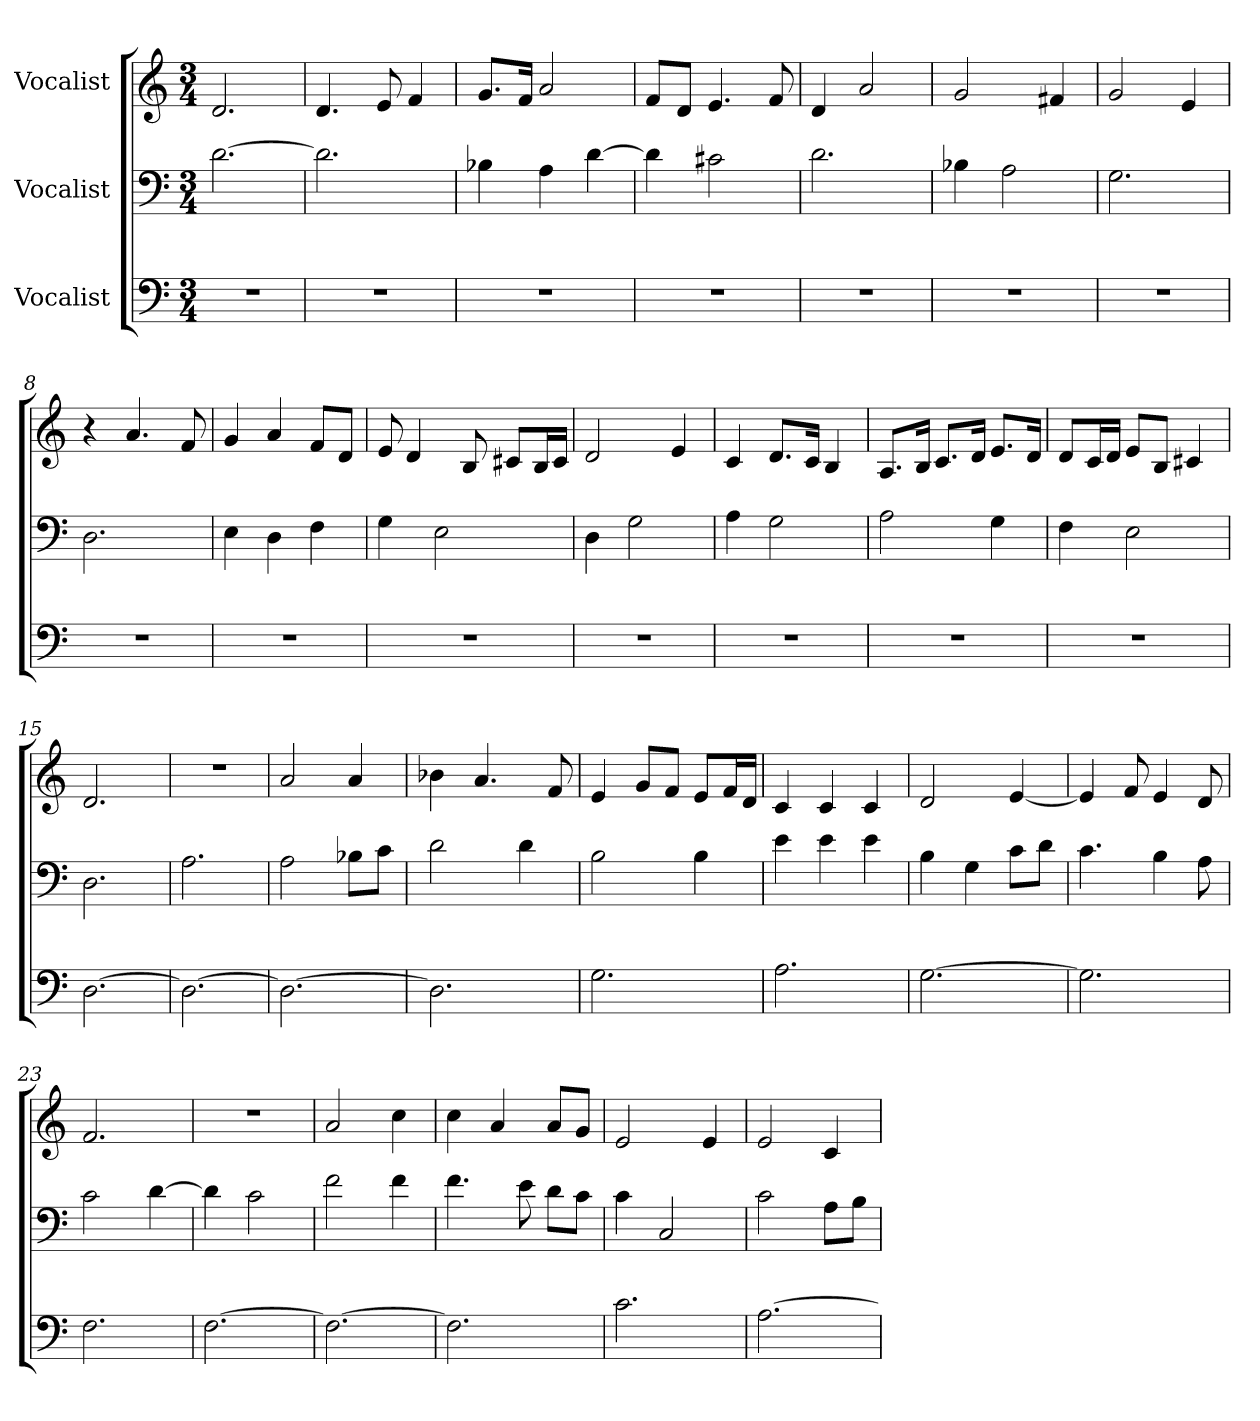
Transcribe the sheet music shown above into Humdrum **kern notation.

**kern	**kern	**kern
*part3	*part2	*part1
*staff3	*staff2	*staff1
*I"Vocalist	*I"Vocalist	*I"Vocalist
*M3/4	*M3/4	*M3/4
=1	=1	=1
2.r	[2.d	2.d
=2	=2	=2
2.r	2.d]	4.d
.	.	8e
.	.	4f
=3	=3	=3
2.r	4B-X	8.gL
.	.	16fJk
.	4A	2a
.	[4d	.
=4	=4	=4
2.r	4d]	8fL
.	.	8dJ
.	2c#X	4.e
.	.	8f
=5	=5	=5
2.r	2.d	4d
.	.	2a
=6	=6	=6
2.r	4B-X	2g
.	2A	.
.	.	4f#X
=7	=7	=7
2.r	2.G	2g
.	.	4e
=8	=8	=8
2.r	2.D	4r
.	.	4.a
.	.	8f
=9	=9	=9
2.r	4E	4g
.	4D	4a
.	4F	8fL
.	.	8dJ
=10	=10	=10
2.r	4G	8e
.	.	4d
.	2E	.
.	.	8B
.	.	8c#XL
.	.	16BL
.	.	16c#JJ
=11	=11	=11
2.r	4D	2d
.	2G	.
.	.	4e
=12	=12	=12
2.r	4A	4c
.	2G	8.dL
.	.	16cJk
.	.	4B
=13	=13	=13
2.r	2A	8.AL
.	.	16BJk
.	.	8.cL
.	.	16dJk
.	4G	8.eL
.	.	16dJk
=14	=14	=14
2.r	4F	8dL
.	.	16cL
.	.	16dJJ
.	2E	8eL
.	.	8BJ
.	.	4c#X
=15	=15	=15
[2.D	2.D	2.d
=16	=16	=16
2.D_	2.A	2.r
=17	=17	=17
2.D_	2A	2a
.	8B-XL	4a
.	8cJ	.
=18	=18	=18
2.D]	2d	4b-X
.	.	4.a
.	4d	.
.	.	8f
=19	=19	=19
2.G	2B	4e
.	.	8gL
.	.	8fJ
.	4B	8eL
.	.	16fL
.	.	16dJJ
=20	=20	=20
2.A	4e	4c
.	4e	4c
.	4e	4c
=21	=21	=21
[2.G	4B	2d
.	4G	.
.	8cL	[4e
.	8dJ	.
=22	=22	=22
2.G]	4.c	4e]
.	.	8f
.	4B	4e
.	8A	8d
=23	=23	=23
2.F	2c	2.f
.	[4d	.
=24	=24	=24
[2.F	4d]	2.r
.	2c	.
=25	=25	=25
2.F_	2f	2a
.	4f	4cc
=26	=26	=26
2.F]	4.f	4cc
.	.	4a
.	8e	.
.	8dL	8aL
.	8cJ	8gJ
=27	=27	=27
2.c	4c	2e
.	2C	.
.	.	4e
=28	=28	=28
[2.A	2c	2e
.	8AL	4c
.	8BJ	.
=	=	=
*-	*-	*-
